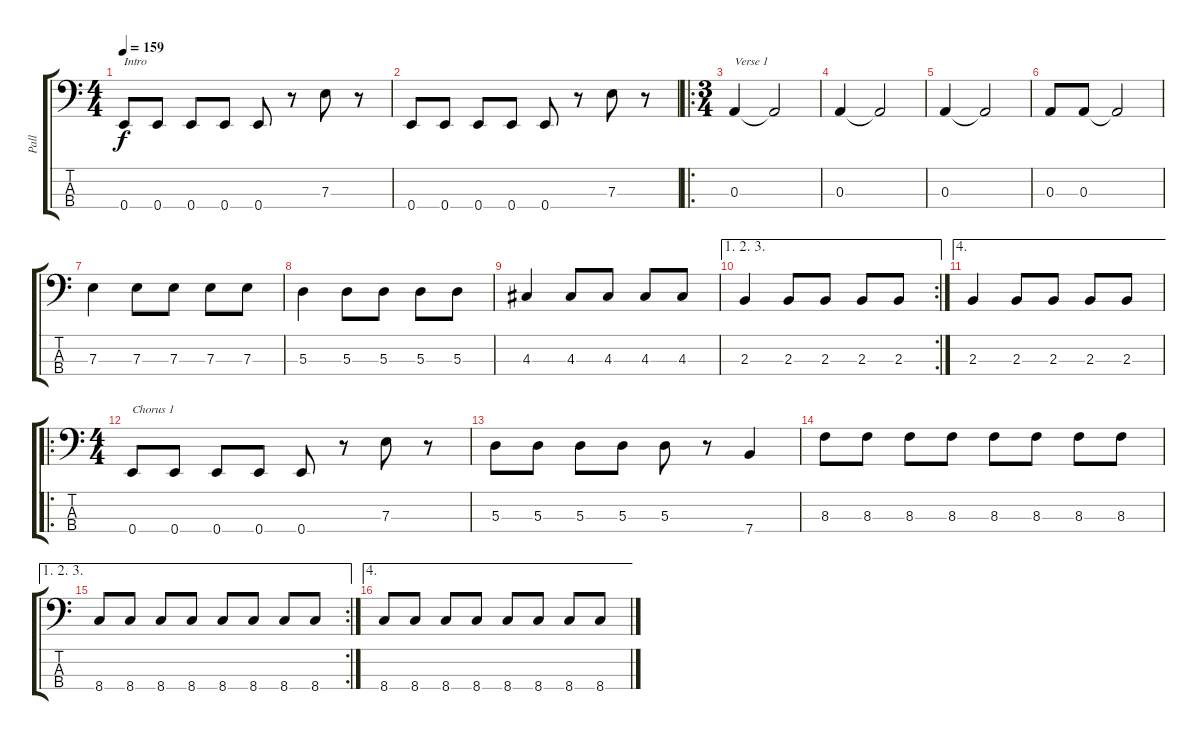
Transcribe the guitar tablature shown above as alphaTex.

\track ("Pall" "Pall") {instrument electricbasspick}
\staff {score tabs}
\tuning (G2 D2 A1 E1) {hide}
\ts (4 4)
\tempo 159
\clef f4
\ks c
0.4.8{txt "Intro" dy f instrument electricbasspick} 0.4.8 0.4.8 0.4.8 0.4.8 r.8 7.3.8 r.8 |
0.4.8 0.4.8 0.4.8 0.4.8 0.4.8 r.8 7.3.8 r.8 |
\ro
\ts (3 4)
0.3.4{txt "Verse 1"} 0.3{t}.2 |
0.3.4 0.3{t}.2 |
0.3.4 0.3{t}.2 |
0.3.8 0.3.8 0.3{t}.2 |
7.3.4 7.3.8 7.3.8 7.3.8 7.3.8 |
5.3.4 5.3.8 5.3.8 5.3.8 5.3.8 |
4.3.4 4.3.8 4.3.8 4.3.8 4.3.8 |
\ae (1 2 3)
\rc 2
2.3.4 2.3.8 2.3.8 2.3.8 2.3.8 |
\ae 4
2.3.4 2.3.8 2.3.8 2.3.8 2.3.8 |
\ro
\ts (4 4)
0.4.8{txt "Chorus 1"} 0.4.8 0.4.8 0.4.8 0.4.8 r.8 7.3.8 r.8 |
5.3.8 5.3.8 5.3.8 5.3.8 5.3.8 r.8 7.4.4 |
8.3.8 8.3.8 8.3.8 8.3.8 8.3.8 8.3.8 8.3.8 8.3.8 |
\ae (1 2 3)
\rc 2
8.4.8 8.4.8 8.4.8 8.4.8 8.4.8 8.4.8 8.4.8 8.4.8 |
\ae 4
8.4.8 8.4.8 8.4.8 8.4.8 8.4.8 8.4.8 8.4.8 8.4.8
